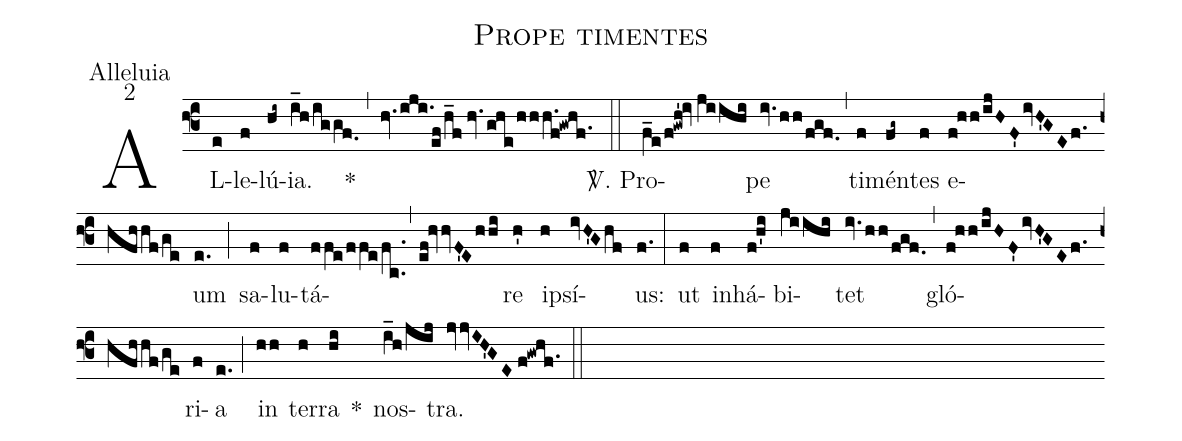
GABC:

name: Prope timentes;
office-part: Alleluia;
mode: 2;
%%
(f3) AL(e)le(f)lú(hi~)ia.(i_h/iggf.0) *(,) (hv.iji./[-0.5]ef/h_f//hv.ghe/hhh.f!gwhf.1) (::)
<sp>V/</sp>. Pro(f_e/f!gwh'!iv//jiihi)pe(iv.hh/fgf.) (,) ti(f)mén(fg~)tes(f) e(f!hh/ijHF'ivH'GEf./hfhhf/ge)um(e.) (;) sa(f)lu(f)tá(ffe/ffe/fc..,ef!hvvF'Ehhi)re(h') ip(h)sí(ivH'Ghf)us:(f.) (:)
ut(f) in(f)há(f!h'i)bi(jiihi)tet(iv.hh/fgf.) (,) gló(f!hh/ijHF'ivH'GEf./hfhhf/ge)ri(f)a(e.) (;) in(hh) ter(h)ra(hi) *() nos(i_h/jij)tra.(jvvIH'GE//f!gwhf.1) (::)
